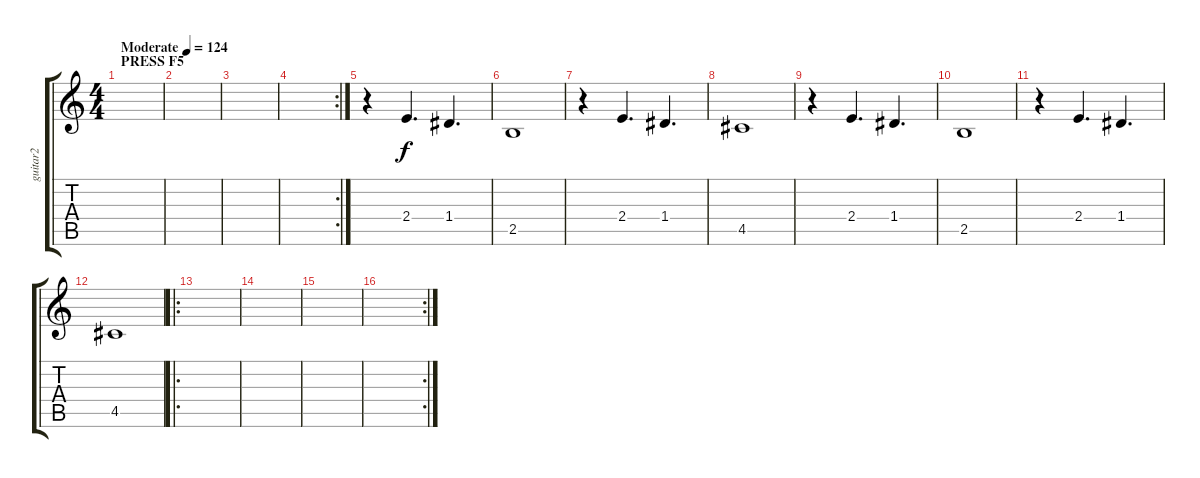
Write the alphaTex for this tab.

\track ("guitar2" "guitar2") {instrument distortionguitar}
\staff {score tabs}
\tuning (E4 B3 G3 D3 A2 E2) {hide}
\ts (4 4)
\section ("" "PRESS F5")
\tempo (124 "Moderate")
\clef g2
\ks c
|
|
|
\rc 2
|
r.4 2.4.4{d} 1.4.4{d} |
2.5.1 |
r.4 2.4.4{d} 1.4.4{d} |
4.5.1 |
r.4 2.4.4{d} 1.4.4{d} |
2.5.1 |
r.4 2.4.4{d} 1.4.4{d} |
4.5.1 |
\ro
|
|
|
\rc 2
